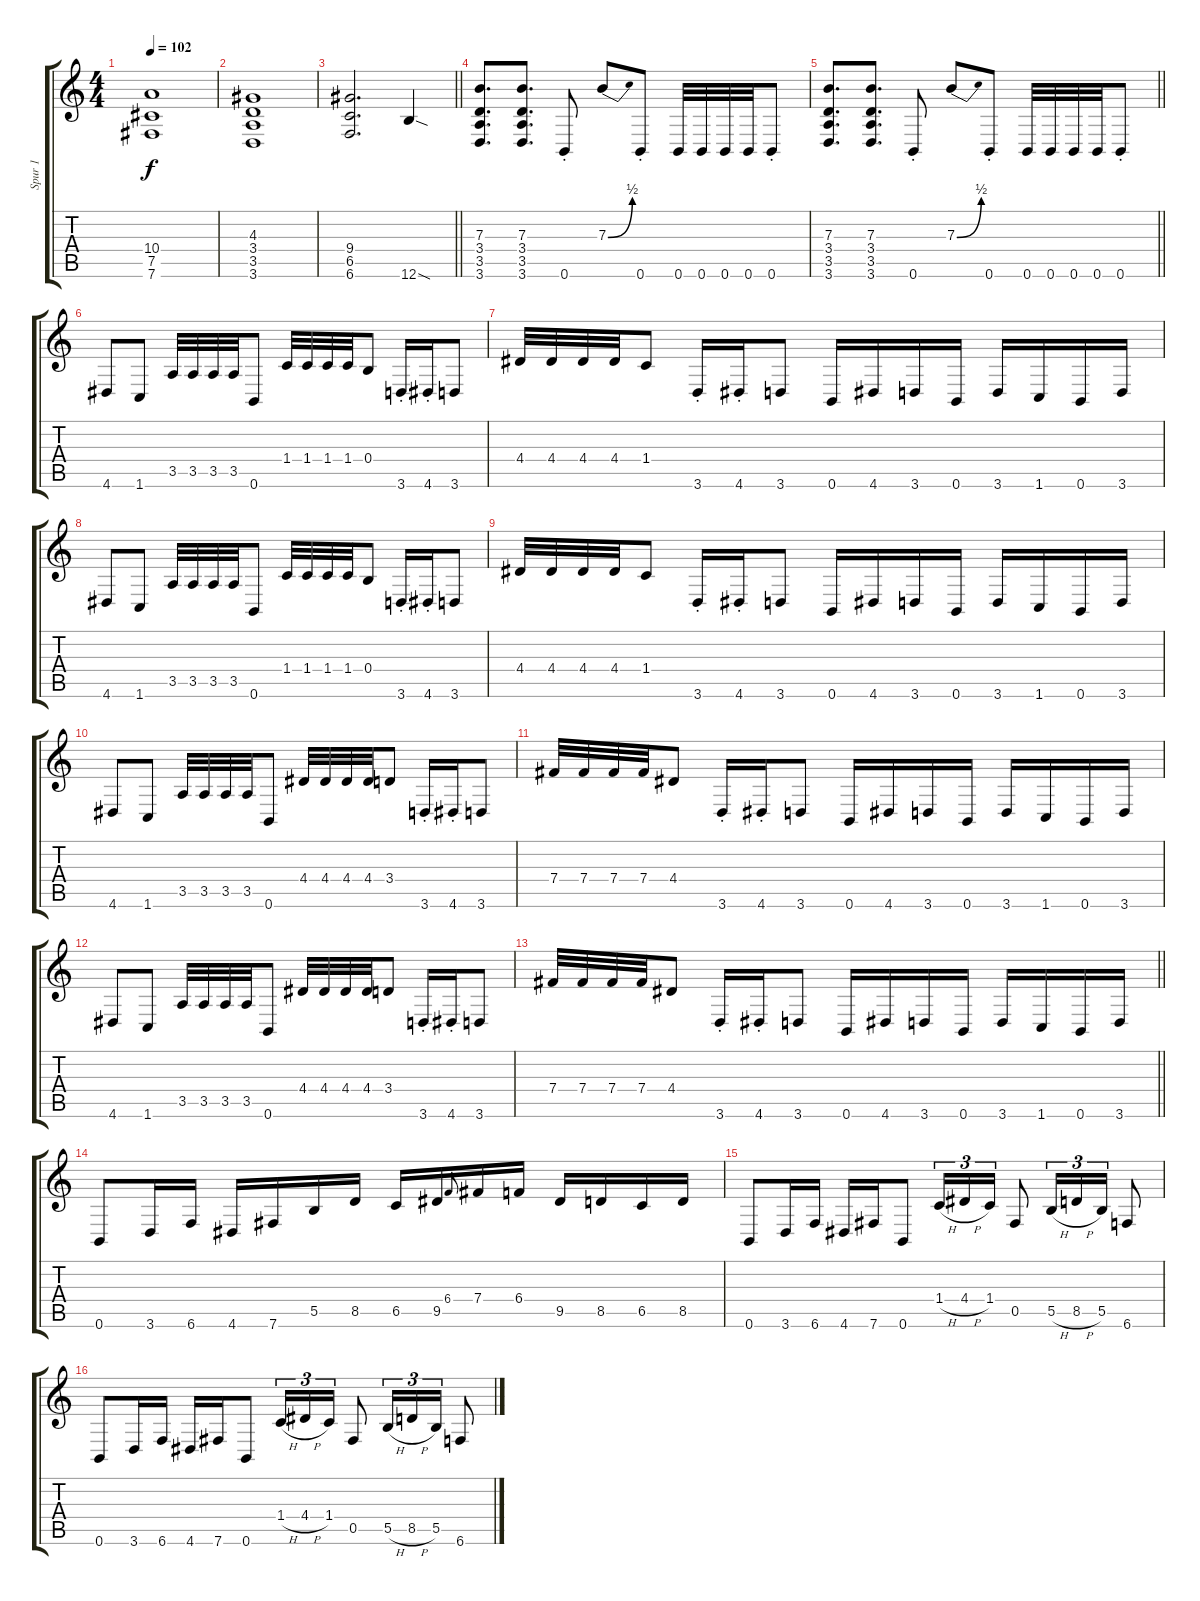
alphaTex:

\track ("Spur 1" "Spur 1") {instrument overdrivenguitar}
\staff {score tabs}
\tuning (Db4 Ab3 E3 B2 Gb2 B1) {hide}
\ts (4 4)
\tempo 102
\clef g2
\ks c
(10.4 7.5 7.6).1{dy f} |
(4.3 3.4 3.5 3.6).1 |
\barLineRight lightlight
(9.4 6.5 6.6).2{d} 12.6{sod}.4 |
(7.3 3.4 3.5 3.6).8{d} (7.3 3.4 3.5 3.6).8{d} 0.6{st}.8 7.3{be (bend 0 0 60 2)}.8 0.6{st}.8 0.6.32 0.6.32 0.6.32 0.6.32 0.6{st}.8 |
\barLineRight lightlight
(7.3 3.4 3.5 3.6).8{d} (7.3 3.4 3.5 3.6).8{d} 0.6{st}.8 7.3{be (bend 0 0 60 2)}.8 0.6{st}.8 0.6.32 0.6.32 0.6.32 0.6.32 0.6{st}.8 |
4.6.8 1.6.8 3.5.32 3.5.32 3.5.32 3.5.32 0.6.8 1.4.32 1.4.32 1.4.32 1.4.32 0.4.8 3.6{st}.16 4.6{st}.16 3.6.8 |
4.4.32 4.4.32 4.4.32 4.4.32 1.4.8 3.6{st}.16 4.6{st}.16 3.6.8 0.6.16 4.6.16 3.6.16 0.6.16 3.6.16 1.6.16 0.6.16 3.6.16 |
4.6.8 1.6.8 3.5.32 3.5.32 3.5.32 3.5.32 0.6.8 1.4.32 1.4.32 1.4.32 1.4.32 0.4.8 3.6{st}.16 4.6{st}.16 3.6.8 |
4.4.32 4.4.32 4.4.32 4.4.32 1.4.8 3.6{st}.16 4.6{st}.16 3.6.8 0.6.16 4.6.16 3.6.16 0.6.16 3.6.16 1.6.16 0.6.16 3.6.16 |
4.6.8 1.6.8 3.5.32 3.5.32 3.5.32 3.5.32 0.6.8 4.4.32 4.4.32 4.4.32 4.4.32 3.4.8 3.6{st}.16 4.6{st}.16 3.6.8 |
7.4.32 7.4.32 7.4.32 7.4.32 4.4.8 3.6{st}.16 4.6{st}.16 3.6.8 0.6.16 4.6.16 3.6.16 0.6.16 3.6.16 1.6.16 0.6.16 3.6.16 |
4.6.8 1.6.8 3.5.32 3.5.32 3.5.32 3.5.32 0.6.8 4.4.32 4.4.32 4.4.32 4.4.32 3.4.8 3.6{st}.16 4.6{st}.16 3.6.8 |
\barLineRight lightlight
7.4.32 7.4.32 7.4.32 7.4.32 4.4.8 3.6{st}.16 4.6{st}.16 3.6.8 0.6.16 4.6.16 3.6.16 0.6.16 3.6.16 1.6.16 0.6.16 3.6.16 |
0.6.8 3.6.16 6.6.16 4.6.16 7.6.16 5.5.16 8.5.16 6.5.16 9.5.16 6.4.8{gr onbeat} 7.4.16 6.4.16 9.5.16 8.5.16 6.5.16 8.5.16 |
0.6.8 3.6.16 6.6.16 4.6.16 7.6.16 0.6.8 1.4{h}.16{tu (3 2)} 4.4{h}.16{tu (3 2)} 1.4.16{tu (3 2)} 0.5.8 5.5{h}.16{tu (3 2)} 8.5{h}.16{tu (3 2)} 5.5.16{tu (3 2)} 6.6.8 |
0.6.8 3.6.16 6.6.16 4.6.16 7.6.16 0.6.8 1.4{h}.16{tu (3 2)} 4.4{h}.16{tu (3 2)} 1.4.16{tu (3 2)} 0.5.8 5.5{h}.16{tu (3 2)} 8.5{h}.16{tu (3 2)} 5.5.16{tu (3 2)} 6.6.8
